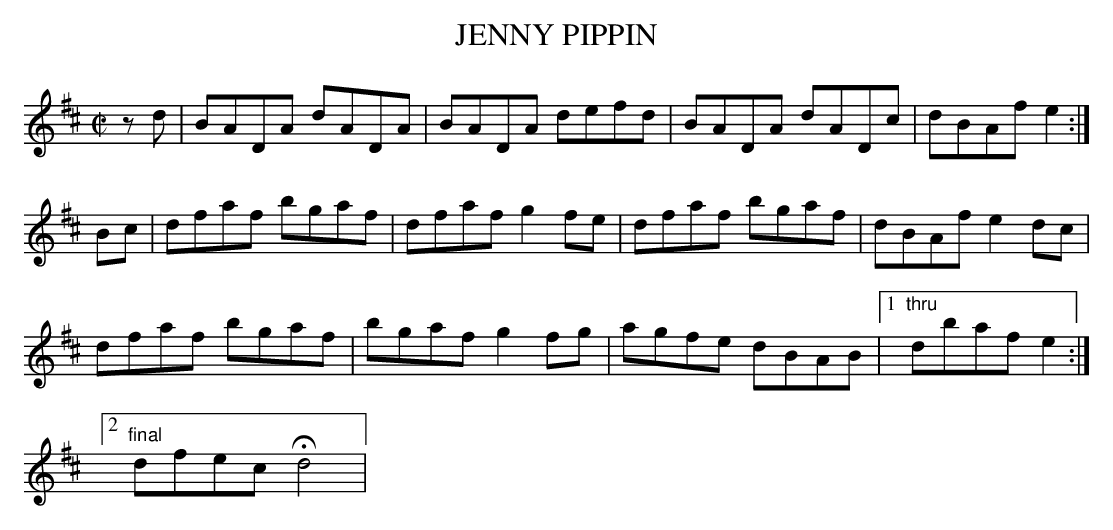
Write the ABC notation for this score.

X:1
T:JENNY PIPPIN
M:C|
L:1/8
K:D
zd|BADA dADA|BADA defd|BADA dADc|dBAf e2:|
Bc|dfaf bgaf|dfaf g2fe|dfaf bgaf|dBAf e2dc|
dfaf bgaf|bgaf g2fg|agfe dBAB|1 "thru"dbaf e2 :|
[2 "final"dfec Hd4|
